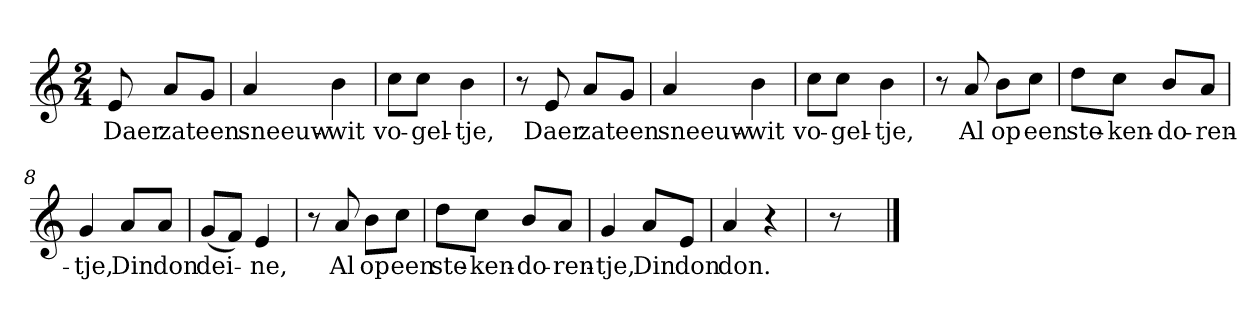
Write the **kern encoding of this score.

**kern	**text
*part1	*part1
*staff1	*staff1
*clefG2	*
*k[]	*
*a:	*
*M2/4	*
*MM120	*
=	=
8e	Daer
8a/L	zat
8g/J	een
=1	=1
4a	sneeuw-
4b	-wit
=2	=2
8cc\L	vo-
8cc\J	-gel-
4b	-tje,
=3	=3
8r	.
8e	Daer
8a/L	zat
8g/J	een
=4	=4
4a	sneeuw-
4b	-wit
=5	=5
8cc\L	vo-
8cc\J	-gel-
4b	-tje,
=6	=6
8r	.
8a	Al
8b\L	op
8cc\J	een
=7	=7
8dd\L	ste-
8cc\J	-ken-
8b/L	-do-
8a/J	-ren-
=8	=8
4g	-tje,
8a/L	Din
8a/J	don
=9	=9
(8g/L	dei-
8f/J)	.
4e	-ne,
=10	=10
8r	.
8a	Al
8b\L	op
8cc\J	een
=11	=11
8dd\L	ste-
8cc\J	-ken-
8b/L	-do-
8a/J	-ren-
=12	=12
4g	-tje,
8a/L	Din
8e/J	don
=13	=13
4a	don.
4r	.
=14	=14
8r	.
==	==
*-	*-
